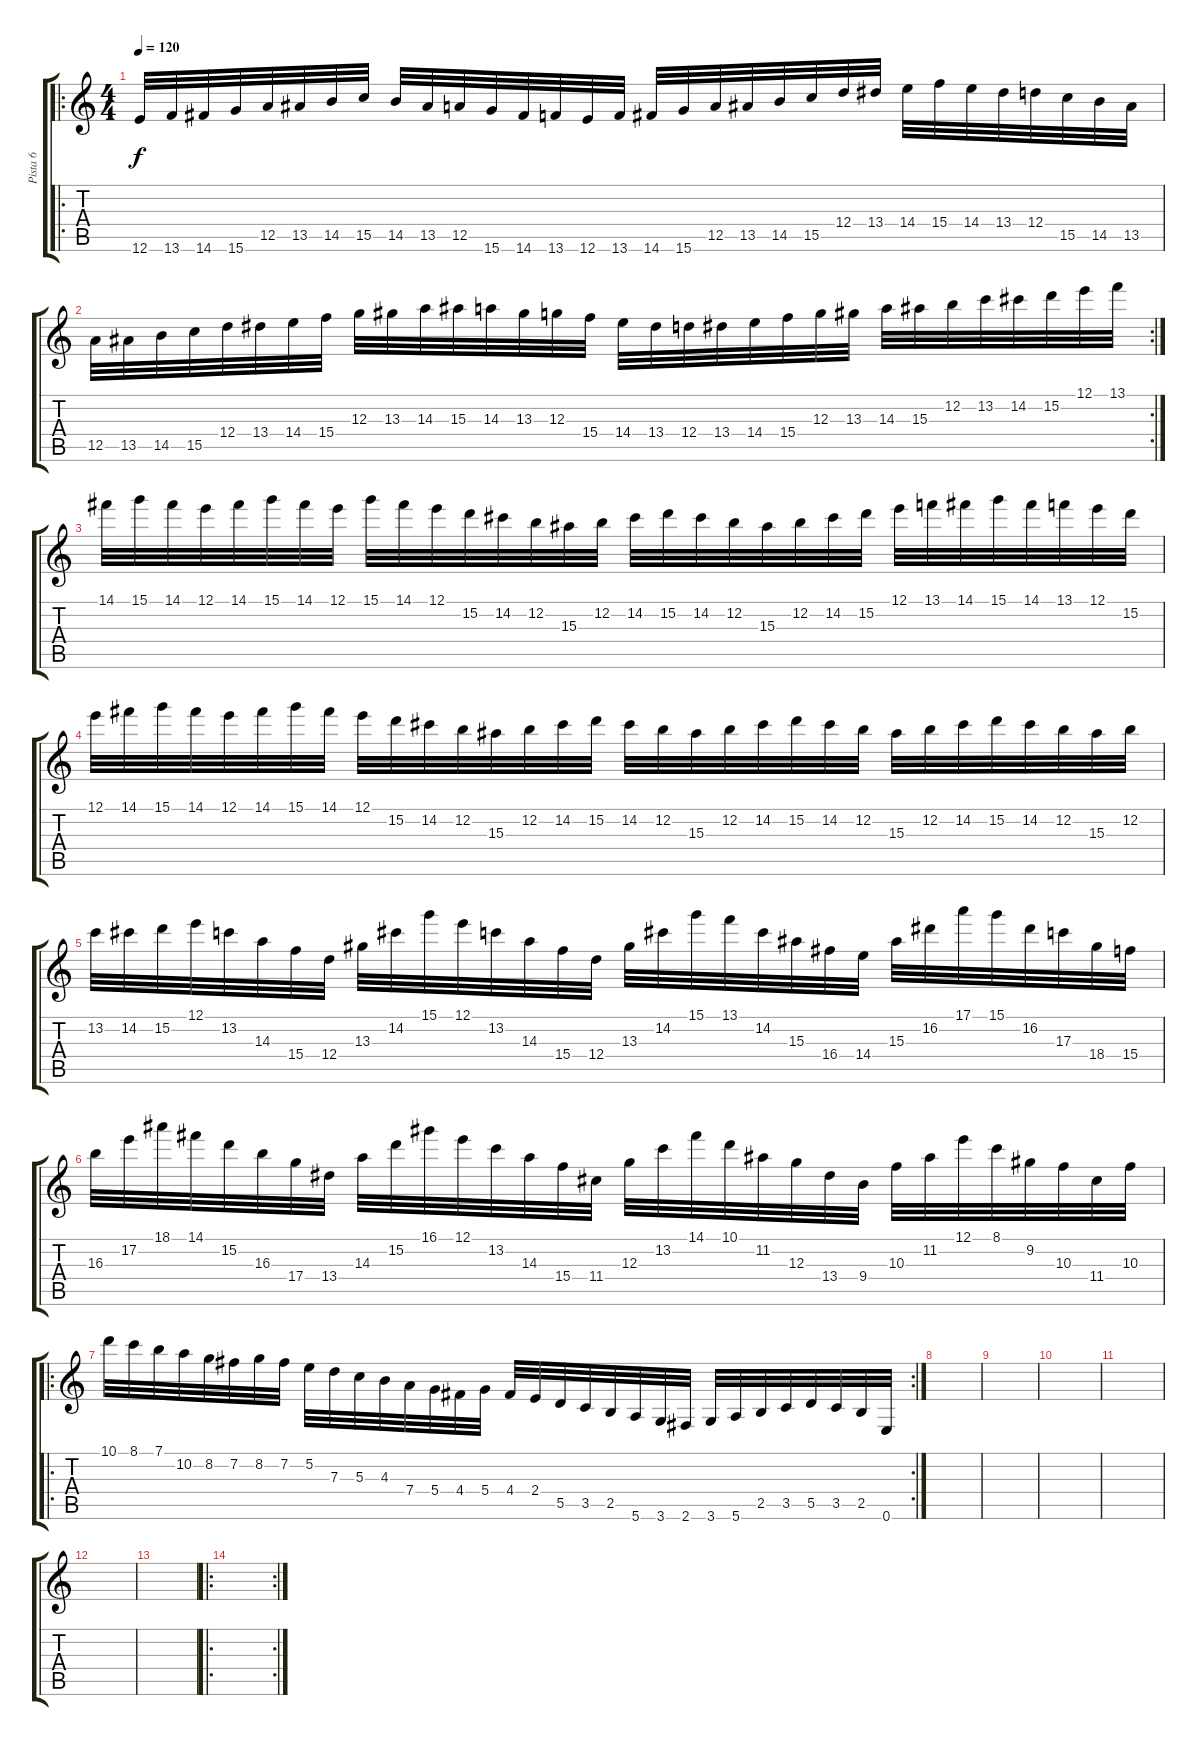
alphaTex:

\track ("Pista 6" "Pista 6") {instrument overdrivenguitar}
\staff {score tabs}
\tuning (E4 B3 G3 D3 A2 E2) {hide}
\ro
\ts (4 4)
\tempo 120
\clef g2
\ks c
12.6.32{dy f} 13.6.32 14.6.32 15.6.32 12.5.32 13.5.32 14.5.32 15.5.32 14.5.32 13.5.32 12.5.32 15.6.32 14.6.32 13.6.32 12.6.32 13.6.32 14.6.32 15.6.32 12.5.32 13.5.32 14.5.32 15.5.32 12.4.32 13.4.32 14.4.32 15.4.32 14.4.32 13.4.32 12.4.32 15.5.32 14.5.32 13.5.32 |
\rc 2
12.5.32 13.5.32 14.5.32 15.5.32 12.4.32 13.4.32 14.4.32 15.4.32 12.3.32 13.3.32 14.3.32 15.3.32 14.3.32 13.3.32 12.3.32 15.4.32 14.4.32 13.4.32 12.4.32 13.4.32 14.4.32 15.4.32 12.3.32 13.3.32 14.3.32 15.3.32 12.2.32 13.2.32 14.2.32 15.2.32 12.1.32 13.1.32 |
14.1.32 15.1.32 14.1.32 12.1.32 14.1.32 15.1.32 14.1.32 12.1.32 15.1.32 14.1.32 12.1.32 15.2.32 14.2.32 12.2.32 15.3.32 12.2.32 14.2.32 15.2.32 14.2.32 12.2.32 15.3.32 12.2.32 14.2.32 15.2.32 12.1.32 13.1.32 14.1.32 15.1.32 14.1.32 13.1.32 12.1.32 15.2.32 |
12.1.32 14.1.32 15.1.32 14.1.32 12.1.32 14.1.32 15.1.32 14.1.32 12.1.32 15.2.32 14.2.32 12.2.32 15.3.32 12.2.32 14.2.32 15.2.32 14.2.32 12.2.32 15.3.32 12.2.32 14.2.32 15.2.32 14.2.32 12.2.32 15.3.32 12.2.32 14.2.32 15.2.32 14.2.32 12.2.32 15.3.32 12.2.32 |
13.2.32 14.2.32 15.2.32 12.1.32 13.2.32 14.3.32 15.4.32 12.4.32 13.3.32 14.2.32 15.1.32 12.1.32 13.2.32 14.3.32 15.4.32 12.4.32 13.3.32 14.2.32 15.1.32 13.1.32 14.2.32 15.3.32 16.4.32 14.4.32 15.3.32 16.2.32 17.1.32 15.1.32 16.2.32 17.3.32 18.4.32 15.4.32 |
16.3.32 17.2.32 18.1.32 14.1.32 15.2.32 16.3.32 17.4.32 13.4.32 14.3.32 15.2.32 16.1.32 12.1.32 13.2.32 14.3.32 15.4.32 11.4.32 12.3.32 13.2.32 14.1.32 10.1.32 11.2.32 12.3.32 13.4.32 9.4.32 10.3.32 11.2.32 12.1.32 8.1.32 9.2.32 10.3.32 11.4.32 10.3.32 |
\ro
\rc 2
10.1.32 8.1.32 7.1.32 10.2.32 8.2.32 7.2.32 8.2.32 7.2.32 5.2.32 7.3.32 5.3.32 4.3.32 7.4.32 5.4.32 4.4.32 5.4.32 4.4.32 2.4.32 5.5.32 3.5.32 2.5.32 5.6.32 3.6.32 2.6.32 3.6.32 5.6.32 2.5.32 3.5.32 5.5.32 3.5.32 2.5.32 0.6.32 |
|
|
|
|
|
|
\ro
\rc 2
